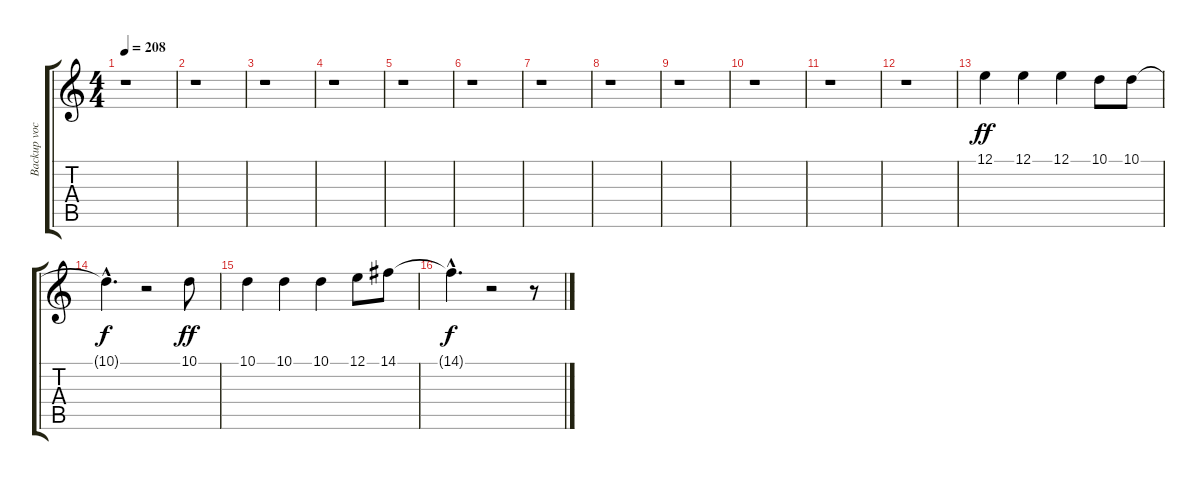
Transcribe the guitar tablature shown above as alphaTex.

\track ("Backup vocals" "Backup voc") {instrument recorder}
\staff {score tabs}
\tuning (E4 B3 G3 D3 A2 E2) {hide}
\ts (4 4)
\tempo 208
\clef g2
\ks c
r.1{dy ff} |
r.1 |
r.1 |
r.1 |
r.1 |
r.1 |
r.1 |
r.1 |
r.1 |
r.1 |
r.1 |
r.1 |
12.1.4 12.1.4 12.1.4 10.1.8 10.1.8 |
10.1{hac t}.4{d dy f} r.2 10.1.8{dy ff} |
10.1.4 10.1.4 10.1.4 12.1.8 14.1.8 |
14.1{hac t}.4{d dy f} r.2 r.8
